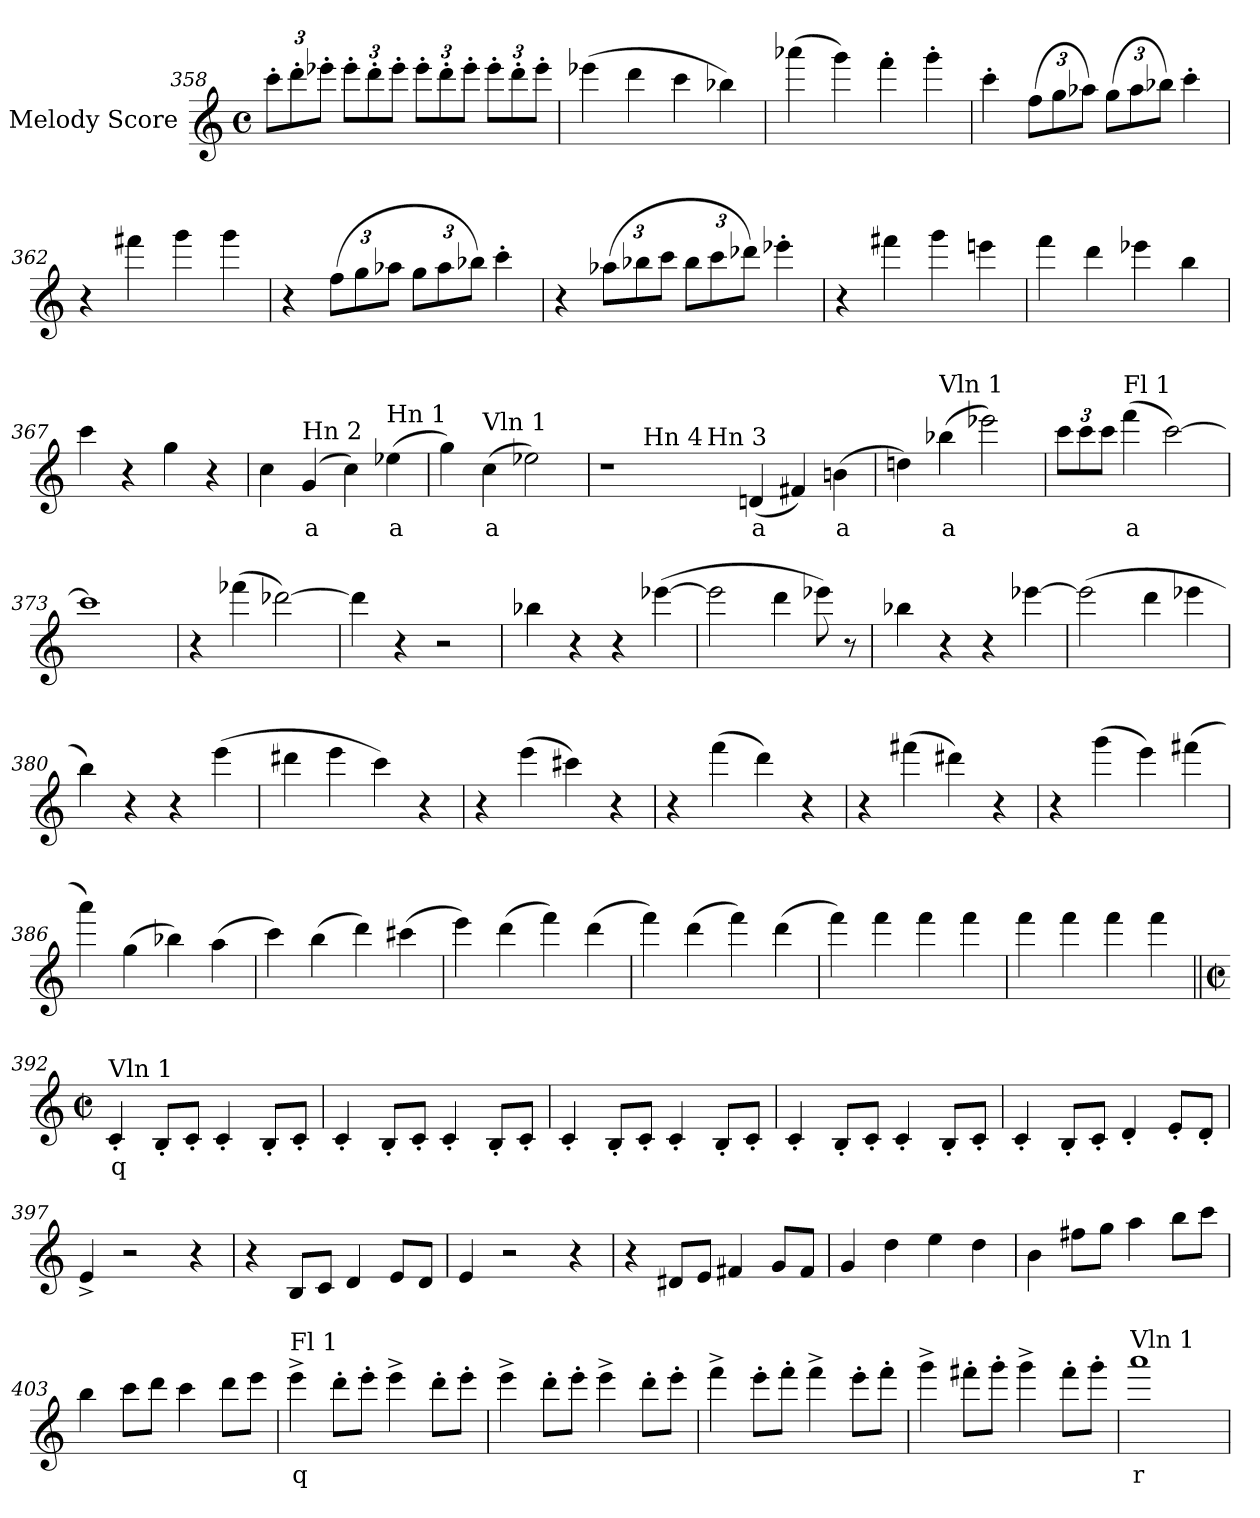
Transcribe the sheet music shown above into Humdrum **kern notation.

**kern	**text
*part1	*part1
*staff1	*staff1
*I"Melody Score	*
*clefG2	*
*k[]	*
*M4/4	*
*met(c)	*
=358	=358
12ccc'\L	.
12ddd'\	.
12eee-X'\J	.
12eee-'\L	.
12ddd'\	.
12eee-'\J	.
12eee-'\L	.
12ddd'\	.
12eee-'\J	.
12eee-'\L	.
12ddd'\	.
12eee-'\J	.
=359	=359
(4eee-X\	.
4ddd\	.
4ccc\	.
4bb-X\)	.
=360	=360
(4aaa-X\	.
4ggg\)	.
4fff'\	.
4ggg'\	.
=361	=361
4ccc'\	.
(12ff\L	.
12gg\	.
12aa-X\J)	.
(12gg\L	.
12aa-\	.
12bb-X\J)	.
4ccc'\	.
=362	=362
4r	.
4fff#X\	.
4ggg\	.
4ggg\	.
=363	=363
4r	.
(12ff\L	.
12gg\	.
12aa-X\J	.
12gg\L	.
12aa-\	.
12bb-X\J)	.
4ccc'\	.
=364	=364
4r	.
(12aa-X\L	.
12bb-X\	.
12ccc\J	.
12bb-\L	.
12ccc\	.
12ddd-X\J)	.
4eee-X'\	.
=365	=365
4r	.
4fff#X\	.
4ggg\	.
4eeen\	.
=366	=366
4fff\	.
4ddd\	.
4eee-X\	.
4bb\	.
=367	=367
4ccc\	.
4r	.
4gg\	.
4r	.
=368	=368
4cc\	.
!LO:TX:a:t=Hn 2	!
!	!LO:LY:b:color=#FF0000
(4g/	a
4cc\)	.
!LO:TX:a:t=Hn 1	!
!	!LO:LY:b:color=#FF0000
(4ee-X\	a
=369	=369
4gg)	.
!LO:TX:a:t=Vln 1	!
!	!LO:LY:b:color=#FF0000
(4cc\	a
2ee-X\)	.
=370	=370
*^	*
*	*^	*
1r	4ryy	2.ryy	.
!	!LO:TX:a:t=Hn 4	!	!
.	1.ryy	.	.
!	!	!LO:TX:a:t=Hn 3	!
.	.	1ryy	.
!	!	!	!LO:LY:b:color=#FF0000
(4dn/	.	.	a
4f#X/)	.	.	.
!	!	!	!LO:LY:b:color=#FF0000
(4bn\	.	.	a
*v	*v	*v	*
=371	=371
4ddn)	.
!LO:TX:a:t=Vln 1	!
!	!LO:LY:b:color=#FF0000
(4bb-X\	a
2eee-X\)	.
=372	=372
12ccc\L	.
12ccc\	.
12ccc\J	.
!LO:TX:a:t=Fl 1	!
!	!LO:LY:b:color=#FF0000
(4fff\	a
[2ccc\)	.
=373	=373
1ccc]	.
=374	=374
4r	.
(4fff-X\	.
[2ddd-X\)	.
=375	=375
4ddd-\]	.
4r	.
2r	.
=376	=376
4bb-X\	.
4r	.
4r	.
([4eee-X\	.
=377	=377
2eee-\]	.
4ddd\	.
8eee-X\)	.
8r	.
=378	=378
4bb-X\	.
4r	.
4r	.
[4eee-X\	.
=379	=379
(2eee-\]	.
4ddd\	.
4eee-X\	.
=380	=380
4bb\)	.
4r	.
4r	.
(4eee\	.
=381	=381
4ddd#X\	.
4eee\	.
4ccc\)	.
4r	.
=382	=382
4r	.
(4eee\	.
4ccc#X\)	.
4r	.
=383	=383
4r	.
(4fff\	.
4ddd\)	.
4r	.
=384	=384
4r	.
(4fff#X\	.
4ddd#X\)	.
4r	.
=385	=385
4r	.
(4ggg\	.
4eee\)	.
(4fff#X\	.
=386	=386
4aaa\)	.
(4gg\	.
4bb-X\)	.
(4aa\	.
=387	=387
4ccc\)	.
(4bb\	.
4ddd\)	.
(4ccc#X\	.
=388	=388
4eee\)	.
(4ddd\	.
4fff\)	.
(4ddd\	.
=389	=389
4fff\)	.
(4ddd\	.
4fff\)	.
(4ddd\	.
=390	=390
4fff\)	.
4fff\	.
4fff\	.
4fff\	.
=391	=391
4fff\	.
4fff\	.
4fff\	.
4fff\	.
=392||	=392||
*M2/2	*
*met(c|)	*
!LO:TX:a:t=Vln 1	!
!	!LO:LY:b:color=#FF0000
4c'/	q
8B'/L	.
8c'/J	.
4c'/	.
8B'/L	.
8c'/J	.
=393	=393
4c'/	.
8B'/L	.
8c'/J	.
4c'/	.
8B'/L	.
8c'/J	.
=394	=394
4c'/	.
8B'/L	.
8c'/J	.
4c'/	.
8B'/L	.
8c'/J	.
=395	=395
4c'/	.
8B'/L	.
8c'/J	.
4c'/	.
8B'/L	.
8c'/J	.
=396	=396
4c'/	.
8B'/L	.
8c'/J	.
4d'/	.
8e'/L	.
8d'/J	.
=397	=397
4e^/	.
2r	.
4r	.
=398	=398
4r	.
8B/L	.
8c/J	.
4d/	.
8e/L	.
8d/J	.
=399	=399
4e/	.
2r	.
4r	.
=400	=400
4r	.
8d#X/L	.
8e/J	.
4f#X/	.
8g/L	.
8f#/J	.
=401	=401
4g/	.
4dd\	.
4ee\	.
4dd\	.
=402	=402
4b\	.
8ff#X\L	.
8gg\J	.
4aa\	.
8bb\L	.
8ccc\J	.
=403	=403
4bb\	.
8ccc\L	.
8ddd\J	.
4ccc\	.
8ddd\L	.
8eee\J	.
=404	=404
!LO:TX:a:t=Fl 1	!
!	!LO:LY:b:color=#FF0000
4eee^\	q
8ddd'\L	.
8eee'\J	.
4eee^\	.
8ddd'\L	.
8eee'\J	.
=405	=405
4eee^\	.
8ddd'\L	.
8eee'\J	.
4eee^\	.
8ddd'\L	.
8eee'\J	.
=406	=406
4fff^\	.
8eee'\L	.
8fff'\J	.
4fff^\	.
8eee'\L	.
8fff'\J	.
=407	=407
4ggg^\	.
8fff#X'\L	.
8ggg'\J	.
4ggg^\	.
8fff#'\L	.
8ggg'\J	.
=408	=408
!LO:TX:a:t=Vln 1	!
!	!LO:LY:color=#FF0000
1aaa	r
=	=
*-	*-
